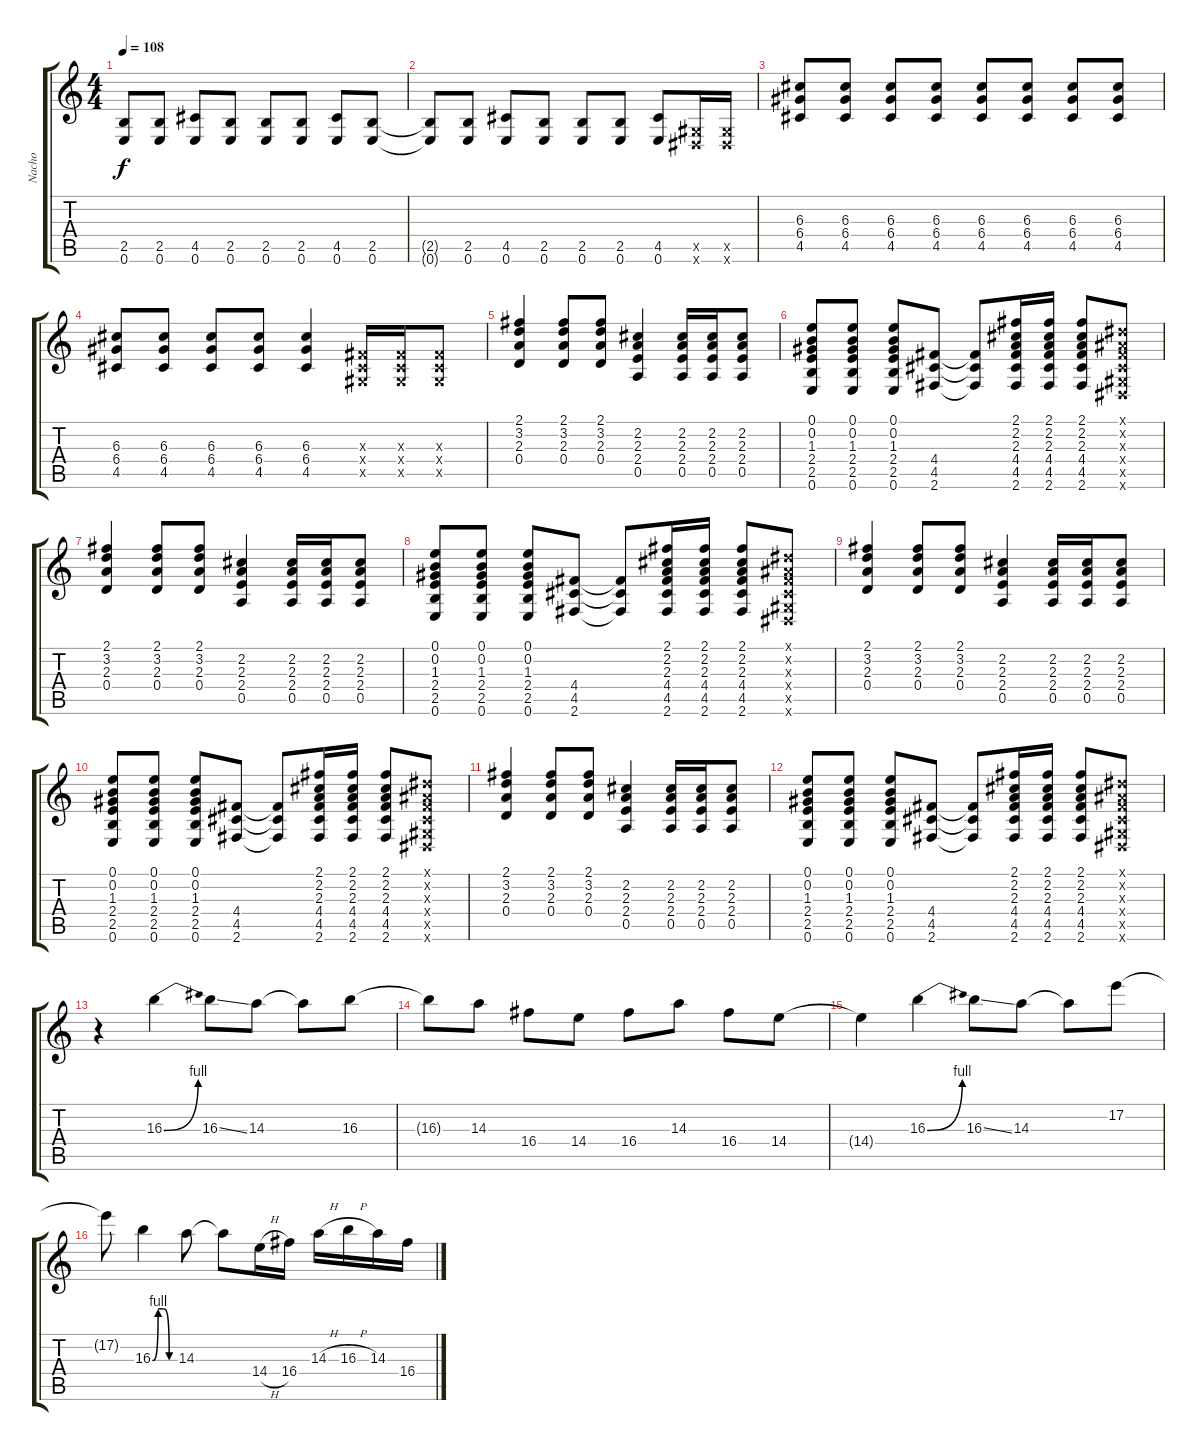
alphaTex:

\track ("Nacho" "Nacho") {instrument distortionguitar}
\staff {score tabs}
\tuning (E4 B3 G3 D3 A2 E2) {hide}
\ts (4 4)
\tempo 108
\clef g2
\ks c
(2.5 0.6).8{dy f} (2.5 0.6).8 (4.5 0.6).8 (2.5 0.6).8 (2.5 0.6).8 (2.5 0.6).8 (4.5 0.6).8 (2.5 0.6).8 |
(2.5{t} 0.6{t}).8 (2.5 0.6).8 (4.5 0.6).8 (2.5 0.6).8 (2.5 0.6).8 (2.5 0.6).8 (4.5 0.6).8 (-1.5{x} -1.6{x}).16 (-1.5{x} -1.6{x}).16 |
(6.3 6.4 4.5).8 (6.3 6.4 4.5).8 (6.3 6.4 4.5).8 (6.3 6.4 4.5).8 (6.3 6.4 4.5).8 (6.3 6.4 4.5).8 (6.3 6.4 4.5).8 (6.3 6.4 4.5).8 |
(6.3 6.4 4.5).8 (6.3 6.4 4.5).8 (6.3 6.4 4.5).8 (6.3 6.4 4.5).8 (6.3 6.4 4.5).4 (-1.3{x} -1.4{x} -1.5{x}).16 (-1.3{x} -1.4{x} -1.5{x}).16 (-1.3{x} -1.4{x} -1.5{x}).8 |
(2.1 3.2 2.3 0.4).4 (2.1 3.2 2.3 0.4).8 (2.1 3.2 2.3 0.4).8 (2.2 2.3 2.4 0.5).4 (2.2 2.3 2.4 0.5).16 (2.2 2.3 2.4 0.5).16 (2.2 2.3 2.4 0.5).8 |
(0.1 0.2 1.3 2.4 2.5 0.6).8 (0.1 0.2 1.3 2.4 2.5 0.6).8 (0.1 0.2 1.3 2.4 2.5 0.6).8 (4.4 4.5 2.6).8 (4.4{t} 4.5{t} 2.6{t}).8 (2.1 2.2 2.3 4.4 4.5 2.6).16 (2.1 2.2 2.3 4.4 4.5 2.6).16 (2.1 2.2 2.3 4.4 4.5 2.6).8 (-1.1{x} -1.2{x} -1.3{x} -1.4{x} -1.5{x} -1.6{x}).8 |
(2.1 3.2 2.3 0.4).4 (2.1 3.2 2.3 0.4).8 (2.1 3.2 2.3 0.4).8 (2.2 2.3 2.4 0.5).4 (2.2 2.3 2.4 0.5).16 (2.2 2.3 2.4 0.5).16 (2.2 2.3 2.4 0.5).8 |
(0.1 0.2 1.3 2.4 2.5 0.6).8 (0.1 0.2 1.3 2.4 2.5 0.6).8 (0.1 0.2 1.3 2.4 2.5 0.6).8 (4.4 4.5 2.6).8 (4.4{t} 4.5{t} 2.6{t}).8 (2.1 2.2 2.3 4.4 4.5 2.6).16 (2.1 2.2 2.3 4.4 4.5 2.6).16 (2.1 2.2 2.3 4.4 4.5 2.6).8 (-1.1{x} -1.2{x} -1.3{x} -1.4{x} -1.5{x} -1.6{x}).8 |
(2.1 3.2 2.3 0.4).4 (2.1 3.2 2.3 0.4).8 (2.1 3.2 2.3 0.4).8 (2.2 2.3 2.4 0.5).4 (2.2 2.3 2.4 0.5).16 (2.2 2.3 2.4 0.5).16 (2.2 2.3 2.4 0.5).8 |
(0.1 0.2 1.3 2.4 2.5 0.6).8 (0.1 0.2 1.3 2.4 2.5 0.6).8 (0.1 0.2 1.3 2.4 2.5 0.6).8 (4.4 4.5 2.6).8 (4.4{t} 4.5{t} 2.6{t}).8 (2.1 2.2 2.3 4.4 4.5 2.6).16 (2.1 2.2 2.3 4.4 4.5 2.6).16 (2.1 2.2 2.3 4.4 4.5 2.6).8 (-1.1{x} -1.2{x} -1.3{x} -1.4{x} -1.5{x} -1.6{x}).8 |
(2.1 3.2 2.3 0.4).4 (2.1 3.2 2.3 0.4).8 (2.1 3.2 2.3 0.4).8 (2.2 2.3 2.4 0.5).4 (2.2 2.3 2.4 0.5).16 (2.2 2.3 2.4 0.5).16 (2.2 2.3 2.4 0.5).8 |
(0.1 0.2 1.3 2.4 2.5 0.6).8 (0.1 0.2 1.3 2.4 2.5 0.6).8 (0.1 0.2 1.3 2.4 2.5 0.6).8 (4.4 4.5 2.6).8 (4.4{t} 4.5{t} 2.6{t}).8 (2.1 2.2 2.3 4.4 4.5 2.6).16 (2.1 2.2 2.3 4.4 4.5 2.6).16 (2.1 2.2 2.3 4.4 4.5 2.6).8 (-1.1{x} -1.2{x} -1.3{x} -1.4{x} -1.5{x} -1.6{x}).8 |
r.4 16.3{be (bend 0 0 60 4)}.4{volume 16} 16.3{ss}.8 14.3.8 14.3{t}.8 16.3.8 |
16.3{t}.8 14.3.8 16.4.8 14.4.8 16.4.8 14.3.8 16.4.8 14.4.8 |
14.4{t}.4 16.3{be (bend 0 0 60 4)}.4 16.3{ss}.8 14.3.8 14.3{t}.8 17.2.8 |
17.2{t}.8 16.3{be (custom 0 0 15 4 30 4 45 0 60 0)}.4 14.3.8 14.3{t}.8 14.4{h}.16 16.4.16 14.3{h}.16 16.3{h}.16 14.3.16 16.4.16
